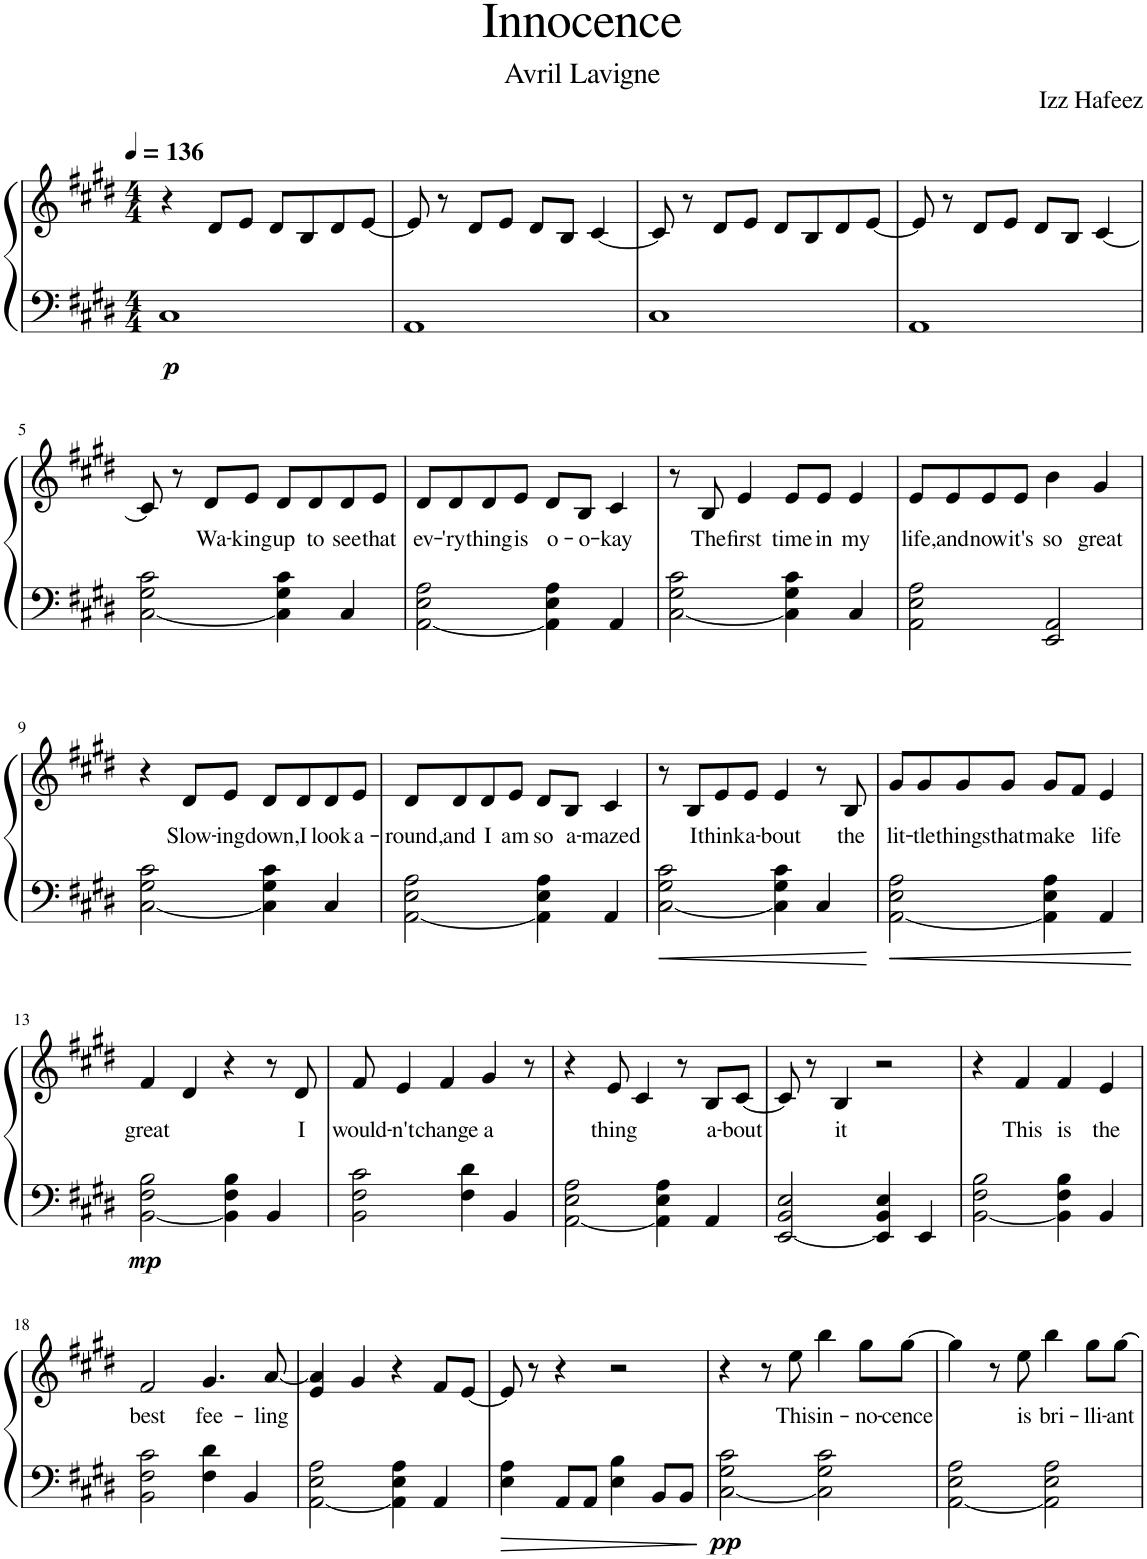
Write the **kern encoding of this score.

**kern	**kern	**text	**dynam
*part1	*part1	*part1	*part1
*staff2	*staff1	*staff1	*staff1/2
*I"Piano	*	*	*
*I'Pno.	*	*	*
*clefF4	*clefG2	*	*
*k[f#c#g#d#]	*k[f#c#g#d#]	*	*
*M4/4	*M4/4	*	*
*MM136	*MM136	*	*
=1	=1	=1	=1
!	!	!	!LO:DY:b=2
1C#	4r	.	p
.	8d#/L	.	.
.	8e/J	.	.
.	8d#/L	.	.
.	8B/	.	.
.	8d#/	.	.
.	[8e/J	.	.
=2	=2	=2	=2
1AA	8e/]	.	.
.	8r	.	.
.	8d#/L	.	.
.	8e/J	.	.
.	8d#/L	.	.
.	8B/J	.	.
.	[4c#/	.	.
=3	=3	=3	=3
1C#	8c#/]	.	.
.	8r	.	.
.	8d#/L	.	.
.	8e/J	.	.
.	8d#/L	.	.
.	8B/	.	.
.	8d#/	.	.
.	[8e/J	.	.
=4	=4	=4	=4
1AA	8e/]	.	.
.	8r	.	.
.	8d#/L	.	.
.	8e/J	.	.
.	8d#/L	.	.
.	8B/J	.	.
.	[4c#/	.	.
!!LO:LB:g=z
=5	=5	=5	=5
[2C#\ 2G#\ 2c#\	8c#/]	.	.
.	8r	.	.
!	!	!LO:LY:b	!
.	8d#/L	Wa-	.
!	!	!LO:LY:b	!
.	8e/J	-king	.
!	!	!LO:LY:b	!
4C#\] 4G#\ 4c#\	8d#/L	up	.
!	!	!LO:LY:b	!
.	8d#/	to	.
!	!	!LO:LY:b	!
4C#/	8d#/	see	.
!	!	!LO:LY:b	!
.	8e/J	that	.
=6	=6	=6	=6
!	!	!LO:LY:b	!
[2AA\ 2E\ 2A\	8d#/L	ev-	.
!	!	!LO:LY:b	!
.	8d#/	-'ry	.
!	!	!LO:LY:b	!
.	8d#/	thing	.
!	!	!LO:LY:b	!
.	8e/J	is	.
!	!	!LO:LY:b	!
4AA\] 4E\ 4A\	8d#/L	o-	.
!	!	!LO:LY:b	!
.	8B/J	-o-	.
!	!	!LO:LY:b	!
4AA/	4c#/	-kay	.
=7	=7	=7	=7
[2C#\ 2G#\ 2c#\	8r	.	.
!	!	!LO:LY:b	!
.	8B/	The	.
!	!	!LO:LY:b	!
.	4e/	first	.
!	!	!LO:LY:b	!
4C#\] 4G#\ 4c#\	8e/L	time	.
!	!	!LO:LY:b	!
.	8e/J	in	.
!	!	!LO:LY:b	!
4C#/	4e/	my	.
=8	=8	=8	=8
!	!	!LO:LY:b	!
2AA\ 2E\ 2A\	8e/L	life,	.
!	!	!LO:LY:b	!
.	8e/	and	.
!	!	!LO:LY:b	!
.	8e/	now	.
!	!	!LO:LY:b	!
.	8e/J	it's	.
!	!	!LO:LY:b	!
2EE/ 2AA/	4b\	so	.
!	!	!LO:LY:b	!
.	4g#/	great	.
!!LO:LB:g=z
=9	=9	=9	=9
[2C#\ 2G#\ 2c#\	4r	.	.
!	!	!LO:LY:b	!
.	8d#/L	Slow-	.
!	!	!LO:LY:b	!
.	8e/J	-ing	.
!	!	!LO:LY:b	!
4C#\] 4G#\ 4c#\	8d#/L	down,	.
!	!	!LO:LY:b	!
.	8d#/	I	.
!	!	!LO:LY:b	!
4C#/	8d#/	look	.
!	!	!LO:LY:b	!
.	8e/J	a-	.
=10	=10	=10	=10
!	!	!LO:LY:b	!
[2AA\ 2E\ 2A\	8d#/L	-round,	.
!	!	!LO:LY:b	!
.	8d#/	and	.
!	!	!LO:LY:b	!
.	8d#/	I	.
!	!	!LO:LY:b	!
.	8e/J	am	.
!	!	!LO:LY:b	!
4AA\] 4E\ 4A\	8d#/L	so	.
!	!	!LO:LY:b	!
.	8B/J	a-	.
!	!	!LO:LY:b	!
4AA/	4c#/	-mazed	.
=11	=11	=11	=11
[2C#\ 2G#\ 2c#\	8r	.	.
!	!	!LO:LY:b	!
.	8B/L	I	.
!	!	!LO:LY:b	!
.	8e/	think	.
!	!	!LO:LY:b	!
.	8e/J	a-	.
!	!	!LO:LY:b	!
4C#\] 4G#\ 4c#\	4e/	-bout	.
4C#/	8r	.	.
!	!	!LO:LY:b	!
.	8B/	the	.
=12	=12	=12	=12
!	!	!LO:LY:b	!
[2AA\ 2E\ 2A\	8g#/L	lit-	.
!	!	!LO:LY:b	!
.	8g#/	-tle	.
!	!	!LO:LY:b	!
.	8g#/	things	.
!	!	!LO:LY:b	!
.	8g#/J	that	.
!	!	!LO:LY:b	!
4AA\] 4E\ 4A\	8g#/L	make	.
.	8f#/J	.	.
!	!	!LO:LY:b	!
4AA/	4e/	life	.
!!LO:LB:g=z
=13	=13	=13	=13
!	!	!LO:LY:b	!LO:DY:b=2
[2BB\ 2F#\ 2B\	4f#/	great	mp
.	4d#/	.	.
4BB\] 4F#\ 4B\	4r	.	.
4BB/	8r	.	.
!	!	!LO:LY:b	!
.	8d#/	I	.
=14	=14	=14	=14
!	!	!LO:LY:b	!
2BB\ 2F#\ 2c#\	8f#/	would-	.
!	!	!LO:LY:b	!
.	4e/	-n't	.
!	!	!LO:LY:b	!
.	4f#/	change	.
4F#\ 4d#\	.	.	.
!	!	!LO:LY:b	!
.	4g#/	a	.
4BB/	.	.	.
.	8r	.	.
=15	=15	=15	=15
[2AA\ 2E\ 2A\	4r	.	.
!	!	!LO:LY:b	!
.	8e/	thing	.
.	4c#/	.	.
4AA\] 4E\ 4A\	.	.	.
.	8r	.	.
!	!	!LO:LY:b	!
4AA/	8B/L	a-	.
!	!	!LO:LY:b	!
.	[8c#/J	-bout	.
=16	=16	=16	=16
[2EE/ 2BB/ 2E/	8c#/]	.	.
.	8r	.	.
!	!	!LO:LY:b	!
.	4B/	it	.
4EE/] 4BB/ 4E/	2r	.	.
4EE/	.	.	.
=17	=17	=17	=17
[2BB\ 2F#\ 2B\	4r	.	.
!	!	!LO:LY:b	!
.	4f#/	This	.
!	!	!LO:LY:b	!
4BB\] 4F#\ 4B\	4f#/	is	.
!	!	!LO:LY:b	!
4BB/	4e/	the	.
!!LO:LB:g=z
=18	=18	=18	=18
!	!	!LO:LY:b	!
2BB\ 2F#\ 2c#\	2f#/	best	.
!	!	!LO:LY:b	!
4F#\ 4d#\	4.g#/	fee-	.
4BB/	.	.	.
!	!	!LO:LY:b	!
.	[8a/	-ling	.
=19	=19	=19	=19
[2AA\ 2E\ 2A\	4e/ 4a/]	.	.
.	4g#/	.	.
4AA\] 4E\ 4A\	4r	.	.
4AA/	8f#/L	.	.
.	[8e/J	.	.
=20	=20	=20	=20
4E\ 4A\	8e/]	.	.
.	8r	.	.
8AA/L	4r	.	.
8AA/J	.	.	.
4E\ 4B\	2r	.	.
8BB/L	.	.	.
8BB/J	.	.	.
=21	=21	=21	=21
!	!	!	!LO:DY:b=2
[2C#\ 2G#\ 2c#\	4r	.	pp
.	8r	.	.
!	!	!LO:LY:b	!
.	8ee\	This	.
!	!	!LO:LY:b	!
2C#\] 2G#\ 2c#\	4bb\	in-	.
!	!	!LO:LY:b	!
.	8gg#\L	-no-	.
!	!	!LO:LY:b	!
.	[8gg#\J	-cence	.
=22	=22	=22	=22
[2AA\ 2E\ 2A\	4gg#\]	.	.
.	8r	.	.
!	!	!LO:LY:b	!
.	8ee\	is	.
!	!	!LO:LY:b	!
2AA\] 2E\ 2A\	4bb\	bri-	.
!	!	!LO:LY:b	!
.	8gg#\L	-lli-	.
!	!	!LO:LY:b	!
.	[8gg#\J	-ant	.
=	=	=	=
*-	*-	*-	*-
